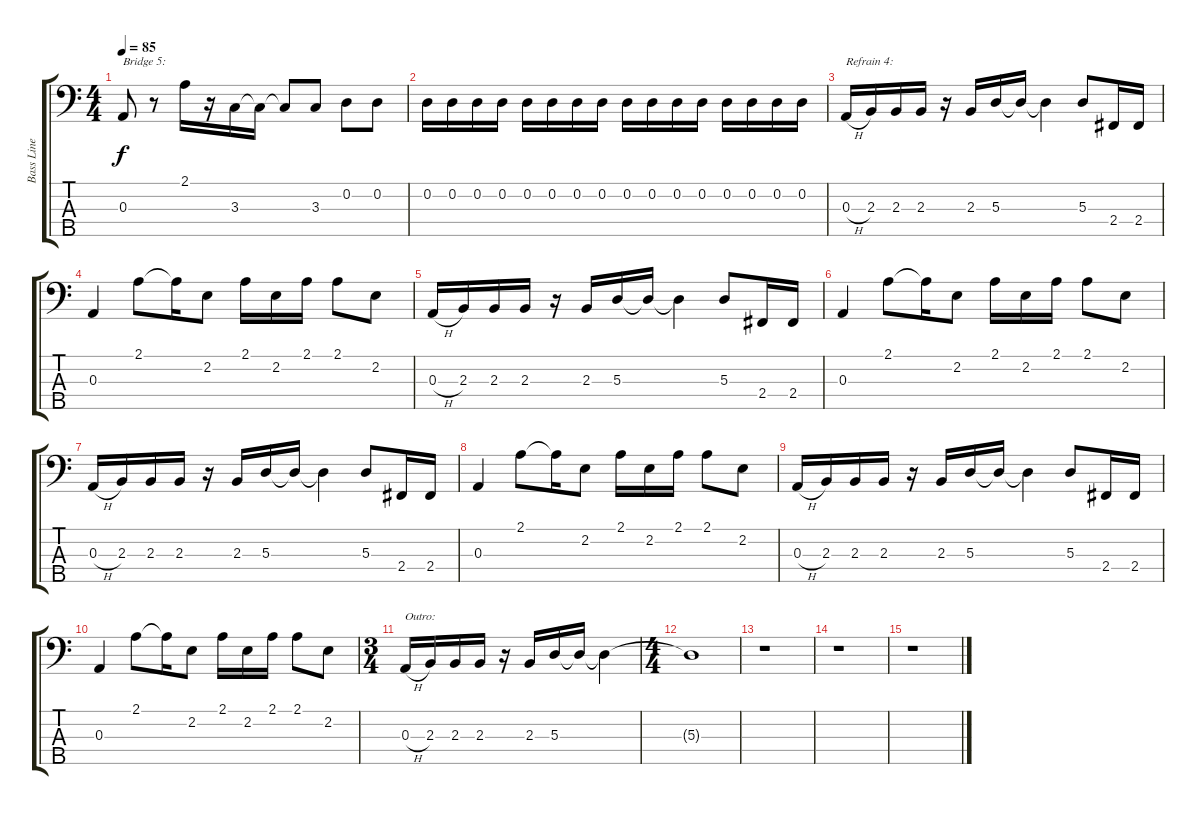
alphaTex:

\track ("Bass Line (Gudze):" "Bass Line ") {instrument electricbasspick}
\staff {score tabs}
\tuning (G2 D2 A1 E1 B0) {hide}
\ts (4 4)
\tempo 85
\clef f4
\ks c
0.3.8{txt "Bridge 5:" dy f} r.8 2.1.16 r.16 3.3.16 3.3{t}.16 3.3{t}.8 3.3.8 0.2.8 0.2.8 |
0.2.16 0.2.16 0.2.16 0.2.16 0.2.16 0.2.16 0.2.16 0.2.16 0.2.16 0.2.16 0.2.16 0.2.16 0.2.16 0.2.16 0.2.16 0.2.16 |
0.3{h}.16{txt "Refrain 4:"} 2.3.16 2.3.16 2.3.16 r.16 2.3.16 5.3.16 5.3{t}.16 5.3{t}.4 5.3.8 2.4.16 2.4.16 |
0.3.4 2.1.8 2.1{t}.16 2.2.8 2.1.16 2.2.16 2.1.16 2.1.8 2.2.8 |
0.3{h}.16 2.3.16 2.3.16 2.3.16 r.16 2.3.16 5.3.16 5.3{t}.16 5.3{t}.4 5.3.8 2.4.16 2.4.16 |
0.3.4 2.1.8 2.1{t}.16 2.2.8 2.1.16 2.2.16 2.1.16 2.1.8 2.2.8 |
0.3{h}.16 2.3.16 2.3.16 2.3.16 r.16 2.3.16 5.3.16 5.3{t}.16 5.3{t}.4 5.3.8 2.4.16 2.4.16 |
0.3.4 2.1.8 2.1{t}.16 2.2.8 2.1.16 2.2.16 2.1.16 2.1.8 2.2.8 |
0.3{h}.16 2.3.16 2.3.16 2.3.16 r.16 2.3.16 5.3.16 5.3{t}.16 5.3{t}.4 5.3.8 2.4.16 2.4.16 |
0.3.4 2.1.8 2.1{t}.16 2.2.8 2.1.16 2.2.16 2.1.16 2.1.8 2.2.8 |
\ts (3 4)
0.3{h}.16{txt "Outro:"} 2.3.16 2.3.16 2.3.16 r.16 2.3.16 5.3.16 5.3{t}.16 5.3{t}.4 |
\ts (4 4)
5.3{t}.1 |
r.1 |
r.1 |
r.1
